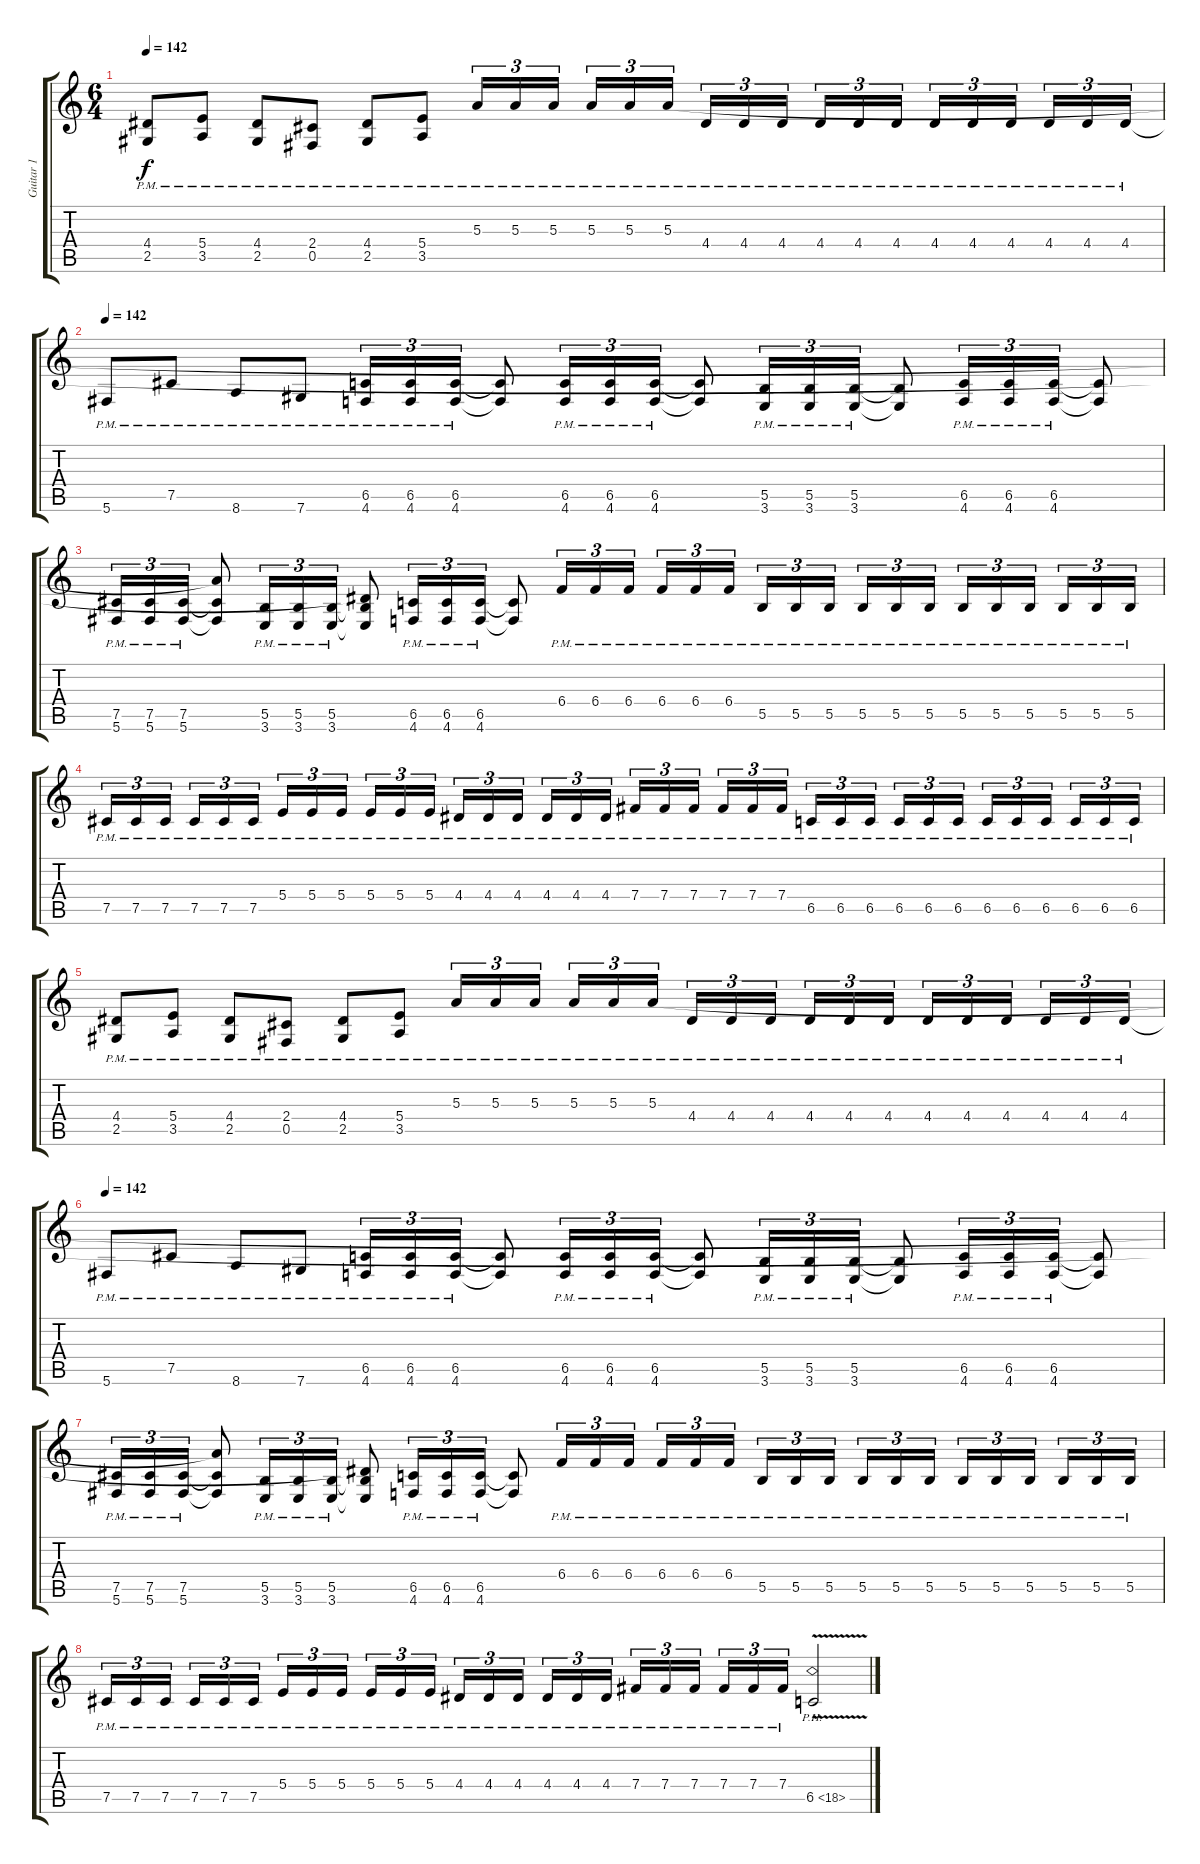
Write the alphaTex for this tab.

\track ("Guitar 1" "Guitar 1") {instrument distortionguitar}
\staff {score tabs}
\tuning (Db4 Ab3 E3 B2 Gb2 Db2) {hide}
\ts (6 4)
\tempo 142
\clef g2
\ks c
(4.4{pm} 2.5{pm}).8{dy f} (5.4{pm} 3.5{pm}).8 (4.4{pm} 2.5{pm}).8 (2.4{pm} 0.5{pm}).8 (4.4{pm} 2.5{pm}).8 (5.4{pm} 3.5{pm}).8 5.3{pm}.16{tu (3 2)} 5.3{pm}.16{tu (3 2)} 5.3{pm}.16{tu (3 2) beam splitsecondary} 5.3{pm}.16{tu (3 2)} 5.3{pm}.16{tu (3 2)} 5.3{pm}.16{tu (3 2) beam splitsecondary} 4.4{pm}.16{tu (3 2)} 4.4{pm}.16{tu (3 2)} 4.4{pm}.16{tu (3 2) beam splitsecondary} 4.4{pm}.16{tu (3 2)} 4.4{pm}.16{tu (3 2)} 4.4{pm}.16{tu (3 2) beam splitsecondary} 4.4{pm}.16{tu (3 2)} 4.4{pm}.16{tu (3 2)} 4.4{pm}.16{tu (3 2) beam splitsecondary} 4.4{pm}.16{tu (3 2)} 4.4{pm}.16{tu (3 2)} 4.4{pm}.16{tu (3 2)} |
\tempo 150
\tempo 142
5.6{pm}.8 7.5{pm}.8 8.6{pm}.8 7.6{pm}.8 (6.5{pm} 4.6{pm}).16{tu (3 2)} (6.5{pm} 4.6{pm}).16{tu (3 2)} (6.5{pm} 4.6{pm}).16{tu (3 2)} (6.5{t} 4.6{t}).8 (6.5{pm} 4.6{pm}).16{tu (3 2)} (6.5{pm} 4.6{pm}).16{tu (3 2)} (6.5{pm} 4.6{pm}).16{tu (3 2)} (6.5{t} 4.6{t}).8 (5.5{pm} 3.6{pm}).16{tu (3 2)} (5.5{pm} 3.6{pm}).16{tu (3 2)} (5.5{pm} 3.6{pm}).16{tu (3 2)} (5.5{t} 3.6{t}).8 (6.5{pm} 4.6{pm}).16{tu (3 2)} (6.5{pm} 4.6).16{tu (3 2)} (6.5{pm} 4.6{pm}).16{tu (3 2)} (6.5{t} 4.6{t}).8 |
(7.5{pm} 5.6{pm}).16{tu (3 2)} (7.5{pm} 5.6{pm}).16{tu (3 2)} (7.5{pm} 5.6{pm}).16{tu (3 2)} (5.3{t} 7.5{t} 5.6{t}).8 (5.5{pm} 3.6{pm}).16{tu (3 2)} (5.5{pm} 3.6{pm}).16{tu (3 2)} (5.5{pm} 3.6{pm}).16{tu (3 2)} (4.4{t} 5.5{t} 3.6{t}).8 (6.5{pm} 4.6{pm}).16{tu (3 2)} (6.5{pm} 4.6{pm}).16{tu (3 2)} (6.5{pm} 4.6{pm}).16{tu (3 2)} (6.5{t} 4.6{t}).8 6.4{pm}.16{tu (3 2)} 6.4{pm}.16{tu (3 2)} 6.4{pm}.16{tu (3 2) beam splitsecondary} 6.4{pm}.16{tu (3 2)} 6.4{pm}.16{tu (3 2)} 6.4{pm}.16{tu (3 2) beam splitsecondary} 5.5{pm}.16{tu (3 2)} 5.5{pm}.16{tu (3 2)} 5.5{pm}.16{tu (3 2) beam splitsecondary} 5.5{pm}.16{tu (3 2)} 5.5{pm}.16{tu (3 2)} 5.5{pm}.16{tu (3 2) beam splitsecondary} 5.5{pm}.16{tu (3 2)} 5.5{pm}.16{tu (3 2)} 5.5{pm}.16{tu (3 2) beam splitsecondary} 5.5{pm}.16{tu (3 2)} 5.5{pm}.16{tu (3 2)} 5.5{pm}.16{tu (3 2)} |
7.5{pm}.16{tu (3 2)} 7.5{pm}.16{tu (3 2)} 7.5{pm}.16{tu (3 2) beam splitsecondary} 7.5{pm}.16{tu (3 2)} 7.5{pm}.16{tu (3 2)} 7.5{pm}.16{tu (3 2) beam splitsecondary} 5.4{pm}.16{tu (3 2)} 5.4{pm}.16{tu (3 2)} 5.4{pm}.16{tu (3 2) beam splitsecondary} 5.4{pm}.16{tu (3 2)} 5.4{pm}.16{tu (3 2)} 5.4{pm}.16{tu (3 2) beam splitsecondary} 4.4{pm}.16{tu (3 2)} 4.4{pm}.16{tu (3 2)} 4.4{pm}.16{tu (3 2) beam splitsecondary} 4.4{pm}.16{tu (3 2)} 4.4{pm}.16{tu (3 2)} 4.4{pm}.16{tu (3 2)} 7.4{pm}.16{tu (3 2)} 7.4{pm}.16{tu (3 2)} 7.4{pm}.16{tu (3 2) beam splitsecondary} 7.4{pm}.16{tu (3 2)} 7.4{pm}.16{tu (3 2)} 7.4{pm}.16{tu (3 2) beam splitsecondary} 6.5{pm}.16{tu (3 2)} 6.5{pm}.16{tu (3 2)} 6.5{pm}.16{tu (3 2) beam splitsecondary} 6.5{pm}.16{tu (3 2)} 6.5{pm}.16{tu (3 2)} 6.5{pm}.16{tu (3 2) beam splitsecondary} 6.5{pm}.16{tu (3 2)} 6.5{pm}.16{tu (3 2)} 6.5{pm}.16{tu (3 2) beam splitsecondary} 6.5{pm}.16{tu (3 2)} 6.5{pm}.16{tu (3 2)} 6.5{pm}.16{tu (3 2)} |
(4.4{pm} 2.5{pm}).8 (5.4{pm} 3.5{pm}).8 (4.4{pm} 2.5{pm}).8 (2.4{pm} 0.5{pm}).8 (4.4{pm} 2.5{pm}).8 (5.4{pm} 3.5{pm}).8 5.3{pm}.16{tu (3 2)} 5.3{pm}.16{tu (3 2)} 5.3{pm}.16{tu (3 2) beam splitsecondary} 5.3{pm}.16{tu (3 2)} 5.3{pm}.16{tu (3 2)} 5.3{pm}.16{tu (3 2) beam splitsecondary} 4.4{pm}.16{tu (3 2)} 4.4{pm}.16{tu (3 2)} 4.4{pm}.16{tu (3 2) beam splitsecondary} 4.4{pm}.16{tu (3 2)} 4.4{pm}.16{tu (3 2)} 4.4{pm}.16{tu (3 2) beam splitsecondary} 4.4{pm}.16{tu (3 2)} 4.4{pm}.16{tu (3 2)} 4.4{pm}.16{tu (3 2) beam splitsecondary} 4.4{pm}.16{tu (3 2)} 4.4{pm}.16{tu (3 2)} 4.4{pm}.16{tu (3 2)} |
\tempo 150
\tempo 142
5.6{pm}.8 7.5{pm}.8 8.6{pm}.8 7.6{pm}.8 (6.5{pm} 4.6{pm}).16{tu (3 2)} (6.5{pm} 4.6{pm}).16{tu (3 2)} (6.5{pm} 4.6{pm}).16{tu (3 2)} (6.5{t} 4.6{t}).8 (6.5{pm} 4.6{pm}).16{tu (3 2)} (6.5{pm} 4.6{pm}).16{tu (3 2)} (6.5{pm} 4.6{pm}).16{tu (3 2)} (6.5{t} 4.6{t}).8 (5.5{pm} 3.6{pm}).16{tu (3 2)} (5.5{pm} 3.6{pm}).16{tu (3 2)} (5.5{pm} 3.6{pm}).16{tu (3 2)} (5.5{t} 3.6{t}).8 (6.5{pm} 4.6{pm}).16{tu (3 2)} (6.5{pm} 4.6).16{tu (3 2)} (6.5{pm} 4.6{pm}).16{tu (3 2)} (6.5{t} 4.6{t}).8 |
(7.5{pm} 5.6{pm}).16{tu (3 2)} (7.5{pm} 5.6{pm}).16{tu (3 2)} (7.5{pm} 5.6{pm}).16{tu (3 2)} (5.3{t} 7.5{t} 5.6{t}).8 (5.5{pm} 3.6{pm}).16{tu (3 2)} (5.5{pm} 3.6{pm}).16{tu (3 2)} (5.5{pm} 3.6{pm}).16{tu (3 2)} (4.4{t} 5.5{t} 3.6{t}).8 (6.5{pm} 4.6{pm}).16{tu (3 2)} (6.5{pm} 4.6{pm}).16{tu (3 2)} (6.5{pm} 4.6{pm}).16{tu (3 2)} (6.5{t} 4.6{t}).8 6.4{pm}.16{tu (3 2)} 6.4{pm}.16{tu (3 2)} 6.4{pm}.16{tu (3 2) beam splitsecondary} 6.4{pm}.16{tu (3 2)} 6.4{pm}.16{tu (3 2)} 6.4{pm}.16{tu (3 2) beam splitsecondary} 5.5{pm}.16{tu (3 2)} 5.5{pm}.16{tu (3 2)} 5.5{pm}.16{tu (3 2) beam splitsecondary} 5.5{pm}.16{tu (3 2)} 5.5{pm}.16{tu (3 2)} 5.5{pm}.16{tu (3 2) beam splitsecondary} 5.5{pm}.16{tu (3 2)} 5.5{pm}.16{tu (3 2)} 5.5{pm}.16{tu (3 2) beam splitsecondary} 5.5{pm}.16{tu (3 2)} 5.5{pm}.16{tu (3 2)} 5.5{pm}.16{tu (3 2)} |
7.5{pm}.16{tu (3 2)} 7.5{pm}.16{tu (3 2)} 7.5{pm}.16{tu (3 2) beam splitsecondary} 7.5{pm}.16{tu (3 2)} 7.5{pm}.16{tu (3 2)} 7.5{pm}.16{tu (3 2) beam splitsecondary} 5.4{pm}.16{tu (3 2)} 5.4{pm}.16{tu (3 2)} 5.4{pm}.16{tu (3 2) beam splitsecondary} 5.4{pm}.16{tu (3 2)} 5.4{pm}.16{tu (3 2)} 5.4{pm}.16{tu (3 2) beam splitsecondary} 4.4{pm}.16{tu (3 2)} 4.4{pm}.16{tu (3 2)} 4.4{pm}.16{tu (3 2) beam splitsecondary} 4.4{pm}.16{tu (3 2)} 4.4{pm}.16{tu (3 2)} 4.4{pm}.16{tu (3 2)} 7.4{pm}.16{tu (3 2)} 7.4{pm}.16{tu (3 2)} 7.4{pm}.16{tu (3 2) beam splitsecondary} 7.4{pm}.16{tu (3 2)} 7.4{pm}.16{tu (3 2)} 7.4{pm}.16{tu (3 2)} 6.5{ph 12 v}.2
